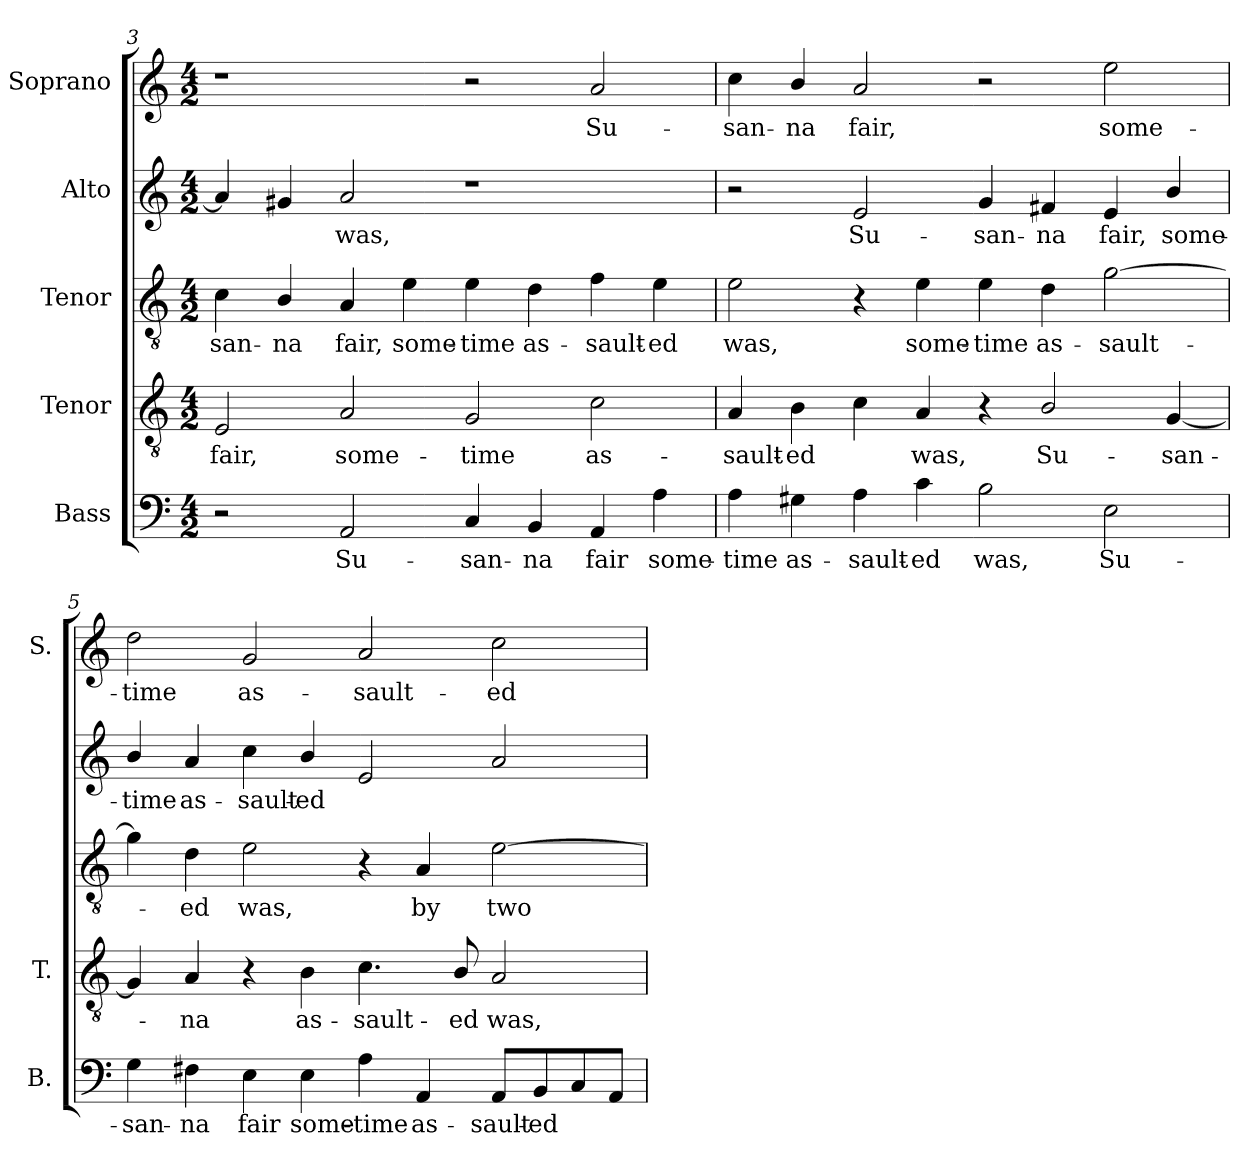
**kern	**text	**kern	**text	**kern	**text	**kern	**text	**kern	**text
*part5	*part5	*part4	*part4	*part3	*part3	*part2	*part2	*part1	*part1
*staff5	*staff5	*staff4	*staff4	*staff3	*staff3	*staff2	*staff2	*staff1	*staff1
*I"Bass	*	*I"Tenor	*	*I"Tenor	*	*I"Alto	*	*I"Soprano	*
*I'B.	*	*I'T.	*	*	*	*	*	*I'S.	*
!!LO:LB:g=z
*clefF4	*	*clefGv2	*	*clefGv2	*	*clefG2	*	*clefG2	*
*	*	*ITrd7c12	*	*ITrd7c12	*	*	*	*	*
*k[]	*	*k[]	*	*k[]	*	*k[]	*	*k[]	*
*C:	*	*C:	*	*C:	*	*C:	*	*C:	*
*M4/2	*	*M4/2	*	*M4/2	*	*M4/2	*	*M4/2	*
=3	=3	=3	=3	=3	=3	=3	=3	=3	=3
!	!	!	!LO:LY:b:color=#000000	!	!	!	!	!	!
!	!	!	!	!	!LO:LY:b:color=#000000	!	!	!	!
2r	.	2EEi/	fair,	4Ci\	-san-	4ai/]	.	1r	.
!	!	!	!	!	!LO:LY:b:color=#000000	!	!	!	!
.	.	.	.	4BBi/	-na	4g#Xi/	.	.	.
!	!LO:LY:b:color=#000000	!	!	!	!	!	!	!	!
!	!	!	!LO:LY:b:color=#000000	!	!	!	!	!	!
!	!	!	!	!	!LO:LY:b:color=#000000	!	!	!	!
!	!	!	!	!	!	!	!LO:LY:b:color=#000000	!	!
2AAi/	Su-	2AAi/	some-	4AAi/	fair,	2ai/	was,	.	.
!	!	!	!	!	!LO:LY:b:color=#000000	!	!	!	!
.	.	.	.	4Ei\	some-	.	.	.	.
!	!LO:LY:b:color=#000000	!	!	!	!	!	!	!	!
!	!	!	!LO:LY:b:color=#000000	!	!	!	!	!	!
!	!	!	!	!	!LO:LY:b:color=#000000	!	!	!	!
4Ci/	-san-	2GGi/	-time	4Ei\	-time	1r	.	2r	.
!	!LO:LY:b:color=#000000	!	!	!	!	!	!	!	!
!	!	!	!	!	!LO:LY:b:color=#000000	!	!	!	!
4BBi/	-na	.	.	4Di\	as-	.	.	.	.
!	!LO:LY:b:color=#000000	!	!	!	!	!	!	!	!
!	!	!	!LO:LY:b:color=#000000	!	!	!	!	!	!
!	!	!	!	!	!LO:LY:b:color=#000000	!	!	!	!
!	!	!	!	!	!	!	!	!	!LO:LY:b:color=#000000
4AAi/	fair	2Ci\	as-	4Fi\	-sault-	.	.	2ai/	Su-
!	!LO:LY:b:color=#000000	!	!	!	!	!	!	!	!
!	!	!	!	!	!LO:LY:b:color=#000000	!	!	!	!
4Ai\	some-	.	.	4Ei\	-ed	.	.	.	.
=4	=4	=4	=4	=4	=4	=4	=4	=4	=4
!	!LO:LY:b:color=#000000	!	!	!	!	!	!	!	!
!	!	!	!LO:LY:b:color=#000000	!	!	!	!	!	!
!	!	!	!	!	!LO:LY:b:color=#000000	!	!	!	!
!	!	!	!	!	!	!	!	!	!LO:LY:b:color=#000000
4Ai\	-time	4AAi/	-sault-	2Ei\	was,	2r	.	4cci\	-san-
!	!LO:LY:b:color=#000000	!	!	!	!	!	!	!	!
!	!	!	!LO:LY:b:color=#000000	!	!	!	!	!	!
!	!	!	!	!	!	!	!	!	!LO:LY:b:color=#000000
4G#Xi\	as-	4BBi\	-ed	.	.	.	.	4bi/	-na
!	!LO:LY:b:color=#000000	!	!	!	!	!	!	!	!
!	!	!	!	!	!	!	!LO:LY:b:color=#000000	!	!
!	!	!	!	!	!	!	!	!	!LO:LY:b:color=#000000
4Ai\	-sault-	4Ci\	.	4r	.	2ei/	Su-	2ai/	fair,
!	!LO:LY:b:color=#000000	!	!	!	!	!	!	!	!
!	!	!	!LO:LY:b:color=#000000	!	!	!	!	!	!
!	!	!	!	!	!LO:LY:b:color=#000000	!	!	!	!
4ci\	-ed	4AAi/	was,	4Ei\	some-	.	.	.	.
!	!LO:LY:b:color=#000000	!	!	!	!	!	!	!	!
!	!	!	!	!	!LO:LY:b:color=#000000	!	!	!	!
!	!	!	!	!	!	!	!LO:LY:b:color=#000000	!	!
2Bi\	was,	4r	.	4Ei\	-time	4gi/	-san-	2r	.
!	!	!	!LO:LY:b:color=#000000	!	!	!	!	!	!
!	!	!	!	!	!LO:LY:b:color=#000000	!	!	!	!
!	!	!	!	!	!	!	!LO:LY:b:color=#000000	!	!
.	.	2BBi/	Su-	4Di\	as-	4f#Xi/	-na	.	.
!	!LO:LY:b:color=#000000	!	!	!	!	!	!	!	!
!	!	!	!	!	!LO:LY:b:color=#000000	!	!	!	!
!	!	!	!	!	!	!	!LO:LY:b:color=#000000	!	!
!	!	!	!	!	!	!	!	!	!LO:LY:b:color=#000000
2Ei\	Su-	.	.	[2Gi\	-sault-	4ei/	fair,	2eei\	some-
!	!	!	!LO:LY:b:color=#000000	!	!	!	!	!	!
!	!	!	!	!	!	!	!LO:LY:b:color=#000000	!	!
.	.	[4GGi/	-san-	.	.	4bi/	some-	.	.
=5	=5	=5	=5	=5	=5	=5	=5	=5	=5
!	!LO:LY:b:color=#000000	!	!	!	!	!	!	!	!
!	!	!	!	!	!	!	!LO:LY:b:color=#000000	!	!
!	!	!	!	!	!	!	!	!	!LO:LY:b:color=#000000
4Gi\	-san-	4GGi/]	.	4Gi\]	.	4bi/	-time	2ddi\	-time
!	!LO:LY:b:color=#000000	!	!	!	!	!	!	!	!
!	!	!	!LO:LY:b:color=#000000	!	!	!	!	!	!
!	!	!	!	!	!LO:LY:b:color=#000000	!	!	!	!
!	!	!	!	!	!	!	!LO:LY:b:color=#000000	!	!
4F#Xi\	-na	4AAi/	-na	4Di\	-ed	4ai/	as-	.	.
!	!LO:LY:b:color=#000000	!	!	!	!	!	!	!	!
!	!	!	!	!	!LO:LY:b:color=#000000	!	!	!	!
!	!	!	!	!	!	!	!LO:LY:b:color=#000000	!	!
!	!	!	!	!	!	!	!	!	!LO:LY:b:color=#000000
4Ei\	fair	4r	.	2Ei\	was,	4cci\	-sault-	2gi/	as-
!	!LO:LY:b:color=#000000	!	!	!	!	!	!	!	!
!	!	!	!LO:LY:b:color=#000000	!	!	!	!	!	!
!	!	!	!	!	!	!	!LO:LY:b:color=#000000	!	!
4Ei\	some-	4BBi\	as-	.	.	4bi/	-ed	.	.
!	!LO:LY:b:color=#000000	!	!	!	!	!	!	!	!
!	!	!	!LO:LY:b:color=#000000	!	!	!	!	!	!
!	!	!	!	!	!	!	!	!	!LO:LY:b:color=#000000
4Ai\	-time	4.Ci\	-sault-	4r	.	2ei/	.	2ai/	-sault-
!	!LO:LY:b:color=#000000	!	!	!	!	!	!	!	!
!	!	!	!	!	!LO:LY:b:color=#000000	!	!	!	!
4AAi/	as-	.	.	4AAi/	by	.	.	.	.
!	!	!	!LO:LY:b:color=#000000	!	!	!	!	!	!
.	.	8BBi/	-ed	.	.	.	.	.	.
!	!LO:LY:b:color=#000000	!	!	!	!	!	!	!	!
!	!	!	!LO:LY:b:color=#000000	!	!	!	!	!	!
!	!	!	!	!	!LO:LY:b:color=#000000	!	!	!	!
!	!	!	!	!	!	!	!	!	!LO:LY:b:color=#000000
8AAi/L	-sault-	2AAi/	was,	[2Ei\	two	2ai/	.	2cci\	-ed
!	!LO:LY:b:color=#000000	!	!	!	!	!	!	!	!
8BBi/	-ed	.	.	.	.	.	.	.	.
8Ci/	.	.	.	.	.	.	.	.	.
8AAi/J	.	.	.	.	.	.	.	.	.
=	=	=	=	=	=	=	=	=	=
*-	*-	*-	*-	*-	*-	*-	*-	*-	*-
